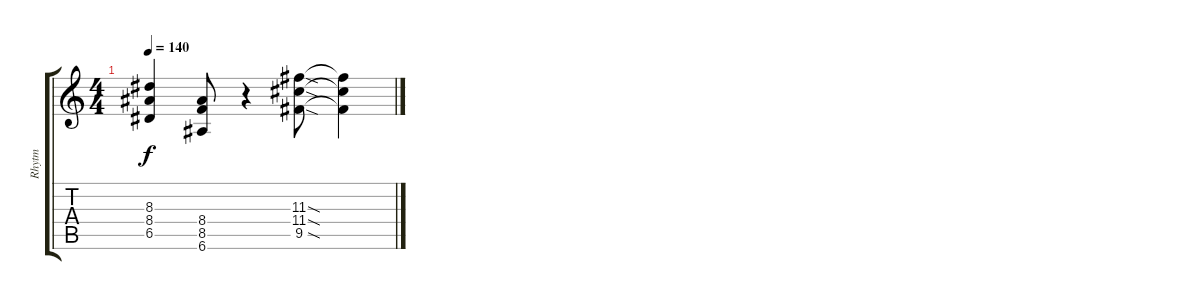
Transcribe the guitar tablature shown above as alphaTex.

\track ("Rhytm" "Rhytm") {instrument overdrivenguitar}
\staff {score tabs}
\tuning (E4 B3 G3 D3 A2 E2) {hide}
\ts (4 4)
\tempo 140
\clef g2
\ks c
(8.3 8.4 6.5).4{dy f} (8.4 8.5 6.6).8 r.4 (11.3{sod} 11.4{sod} 9.5{sod}).8 (11.3{t} 11.4{t} 9.5{t}).4
